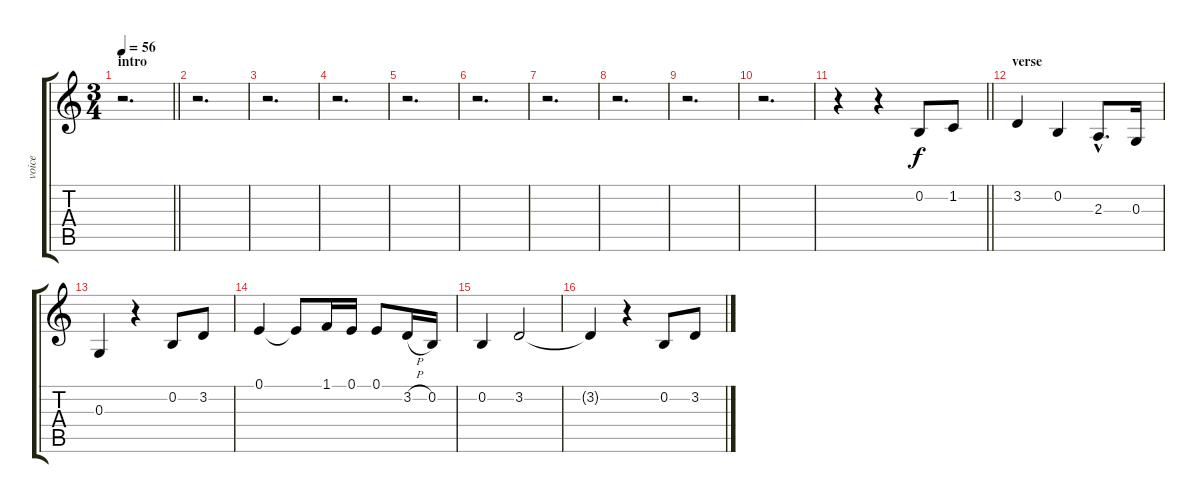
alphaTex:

\track ("voice" "voice") {instrument flute}
\staff {score tabs}
\tuning (E4 B3 G3 D3 A2 E2) {hide}
\ts (3 4)
\section ("" "intro")
\tempo 56
\clef g2
\barLineRight lightlight
\ks c
r.2{d dy f instrument flute} |
r.2{d} |
r.2{d} |
r.2{d} |
r.2{d} |
r.2{d} |
r.2{d} |
r.2{d} |
r.2{d} |
r.2{d} |
\barLineRight lightlight
r.4 r.4 0.2.8 1.2.8 |
\section ("" "verse")
3.2.4 0.2.4 2.3{hac}.8{d} 0.3.16 |
0.3.4 r.4 0.2.8 3.2.8 |
0.1.4 0.1{t}.8 1.1.16 0.1.16 0.1.8 3.2{h}.16 0.2.16 |
0.2.4 3.2.2 |
3.2{t}.4 r.4 0.2.8 3.2.8
